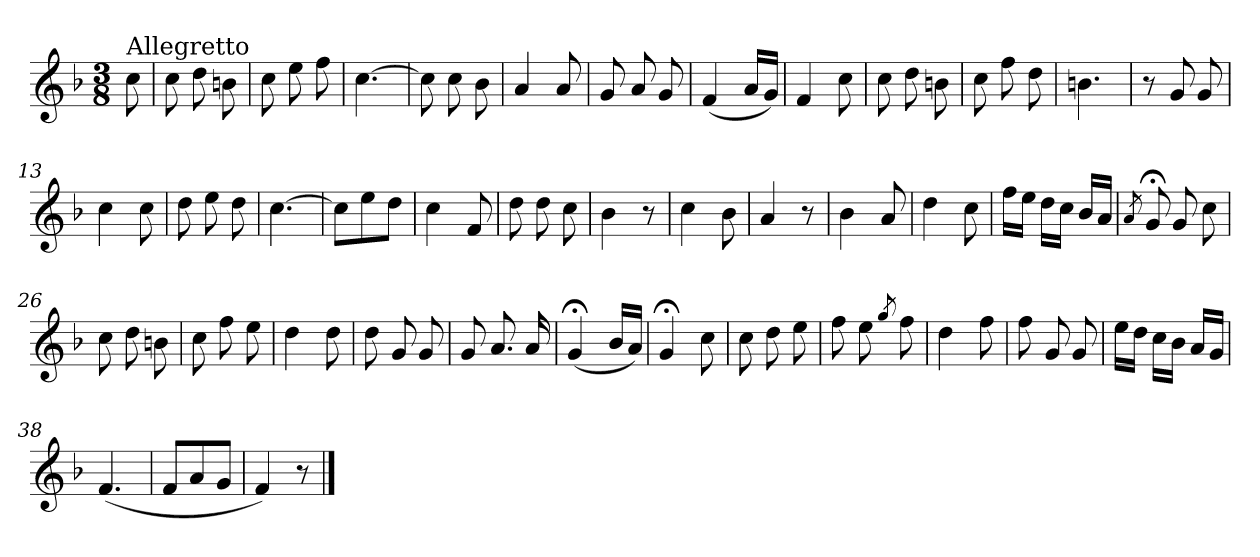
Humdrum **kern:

**kern
*part1
*staff1
*clefG2
*k[b-]
*F:
*M3/8
=
!LO:TX:a:t=Allegretto
8cc\
=1
8cc\
8dd\
8bn\
=2
8cc\
8ee\
8ff\
=3
[4.cc\
=4
8cc\]
8cc\
8b-\
=5
4a/
8a/
=6
8g/
8a/
8g/
=7
(<4f/
16a/LL
16g/JJ)
=8
4f/
8cc\
=9
8cc\
8dd\
8bn\
=10
8cc\
8ff\
8dd\
!!LO:LB:g=z
=11
4.bn\
=12
8r
8g/
8g/
=13
4cc\
8cc\
=14
8dd\
8ee\
8dd\
=15
[4.cc\
=16
8cc\L]
8ee\
8dd\J
=17
4cc\
8f/
=18
8dd\
8dd\
8cc\
=19
4b-\
8r
=20
4cc\
8b-\
=21
4a/
8r
=22
4b-\
8a/
=23
4dd\
8cc\
!!LO:LB:g=z
=24
16ff\LL
16ee\JJ
16dd\LL
16cc\JJ
16b-/LL
16a/JJ
=25
8qa/
8g;</
8g/
8cc\
=26
8cc\
8dd\
8bn\
=27
8cc\
8ff\
8ee\
=28
4dd\
8dd\
=29
8dd\
8g/
8g/
=30
8g/
8.a/
16a/
=31
(<4g;</
16b-/LL
16a/JJ)
=32
4g;</
8cc\
=33
8cc\
8dd\
8ee\
!!LO:LB:g=z
=34
8ff\
8ee\
8qgg/
8ff\
=35
4dd\
8ff\
=36
8ff\
8g/
8g/
=37
16ee\LL
16dd\JJ
16cc\LL
16b-\JJ
16a/LL
16g/JJ
=38
(<4.f/
=39
8f/L
8a/
8g/J
=40
4f/)
8r
==
*-
